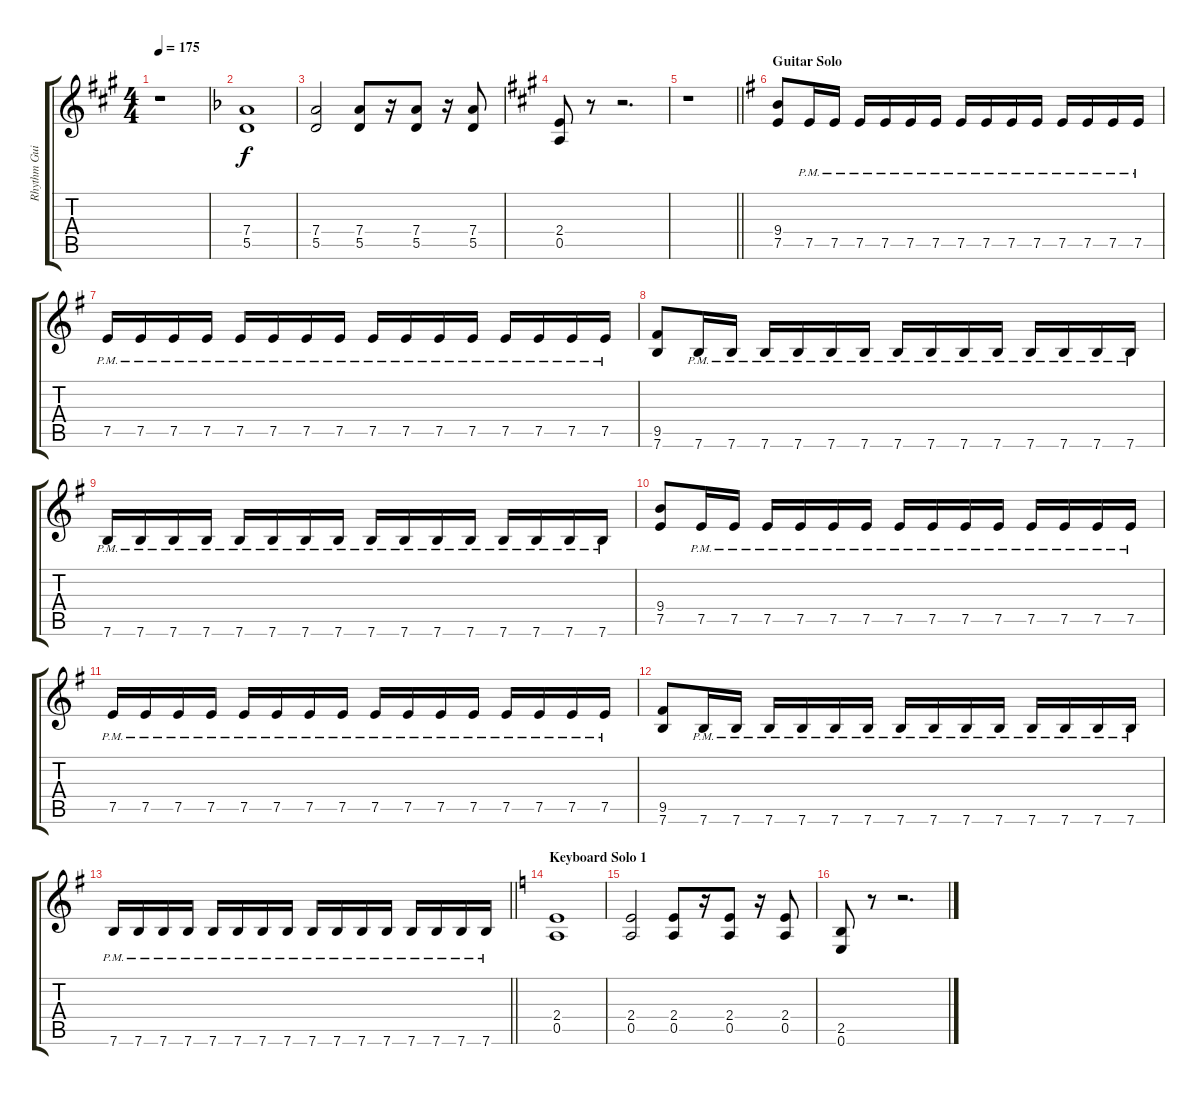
\track ("Rhythm Guitar 2: Tapani Kangas" "Rhythm Gui") {instrument distortionguitar}
\staff {score tabs}
\tuning (E4 B3 G3 D3 A2 E2) {hide}
\ts (4 4)
\tempo 175
\clef g2
\ks a
r.1{dy f} |
\ks dminor
(7.4 5.5).1 |
(7.4 5.5).2 (7.4 5.5).8 r.16 (7.4 5.5).8 r.16 (7.4 5.5).8 |
\ks a
(2.4 0.5).8 r.8 r.2{d} |
\barLineRight lightlight
r.1 |
\section ("" "Guitar Solo")
\ks eminor
(9.4 7.5).8 7.5{pm}.16 7.5{pm}.16 7.5{pm}.16 7.5{pm}.16 7.5{pm}.16 7.5{pm}.16 7.5{pm}.16 7.5{pm}.16 7.5{pm}.16 7.5{pm}.16 7.5{pm}.16 7.5{pm}.16 7.5{pm}.16 7.5{pm}.16 |
7.5{pm}.16 7.5{pm}.16 7.5{pm}.16 7.5{pm}.16 7.5{pm}.16 7.5{pm}.16 7.5{pm}.16 7.5{pm}.16 7.5{pm}.16 7.5{pm}.16 7.5{pm}.16 7.5{pm}.16 7.5{pm}.16 7.5{pm}.16 7.5{pm}.16 7.5{pm}.16 |
(9.5 7.6).8 7.6{pm}.16 7.6{pm}.16 7.6{pm}.16 7.6{pm}.16 7.6{pm}.16 7.6{pm}.16 7.6{pm}.16 7.6{pm}.16 7.6{pm}.16 7.6{pm}.16 7.6{pm}.16 7.6{pm}.16 7.6{pm}.16 7.6{pm}.16 |
7.6{pm}.16 7.6{pm}.16 7.6{pm}.16 7.6{pm}.16 7.6{pm}.16 7.6{pm}.16 7.6{pm}.16 7.6{pm}.16 7.6{pm}.16 7.6{pm}.16 7.6{pm}.16 7.6{pm}.16 7.6{pm}.16 7.6{pm}.16 7.6{pm}.16 7.6{pm}.16 |
(9.4 7.5).8 7.5{pm}.16 7.5{pm}.16 7.5{pm}.16 7.5{pm}.16 7.5{pm}.16 7.5{pm}.16 7.5{pm}.16 7.5{pm}.16 7.5{pm}.16 7.5{pm}.16 7.5{pm}.16 7.5{pm}.16 7.5{pm}.16 7.5{pm}.16 |
7.5{pm}.16 7.5{pm}.16 7.5{pm}.16 7.5{pm}.16 7.5{pm}.16 7.5{pm}.16 7.5{pm}.16 7.5{pm}.16 7.5{pm}.16 7.5{pm}.16 7.5{pm}.16 7.5{pm}.16 7.5{pm}.16 7.5{pm}.16 7.5{pm}.16 7.5{pm}.16 |
(9.5 7.6).8 7.6{pm}.16 7.6{pm}.16 7.6{pm}.16 7.6{pm}.16 7.6{pm}.16 7.6{pm}.16 7.6{pm}.16 7.6{pm}.16 7.6{pm}.16 7.6{pm}.16 7.6{pm}.16 7.6{pm}.16 7.6{pm}.16 7.6{pm}.16 |
\barLineRight lightlight
7.6{pm}.16 7.6{pm}.16 7.6{pm}.16 7.6{pm}.16 7.6{pm}.16 7.6{pm}.16 7.6{pm}.16 7.6{pm}.16 7.6{pm}.16 7.6{pm}.16 7.6{pm}.16 7.6{pm}.16 7.6{pm}.16 7.6{pm}.16 7.6{pm}.16 7.6{pm}.16 |
\section ("" "Keyboard Solo 1")
\ks aminor
(2.4 0.5).1 |
(2.4 0.5).2 (2.4 0.5).8 r.16 (2.4 0.5).8 r.16 (2.4 0.5).8 |
(2.5 0.6).8 r.8 r.2{d}
